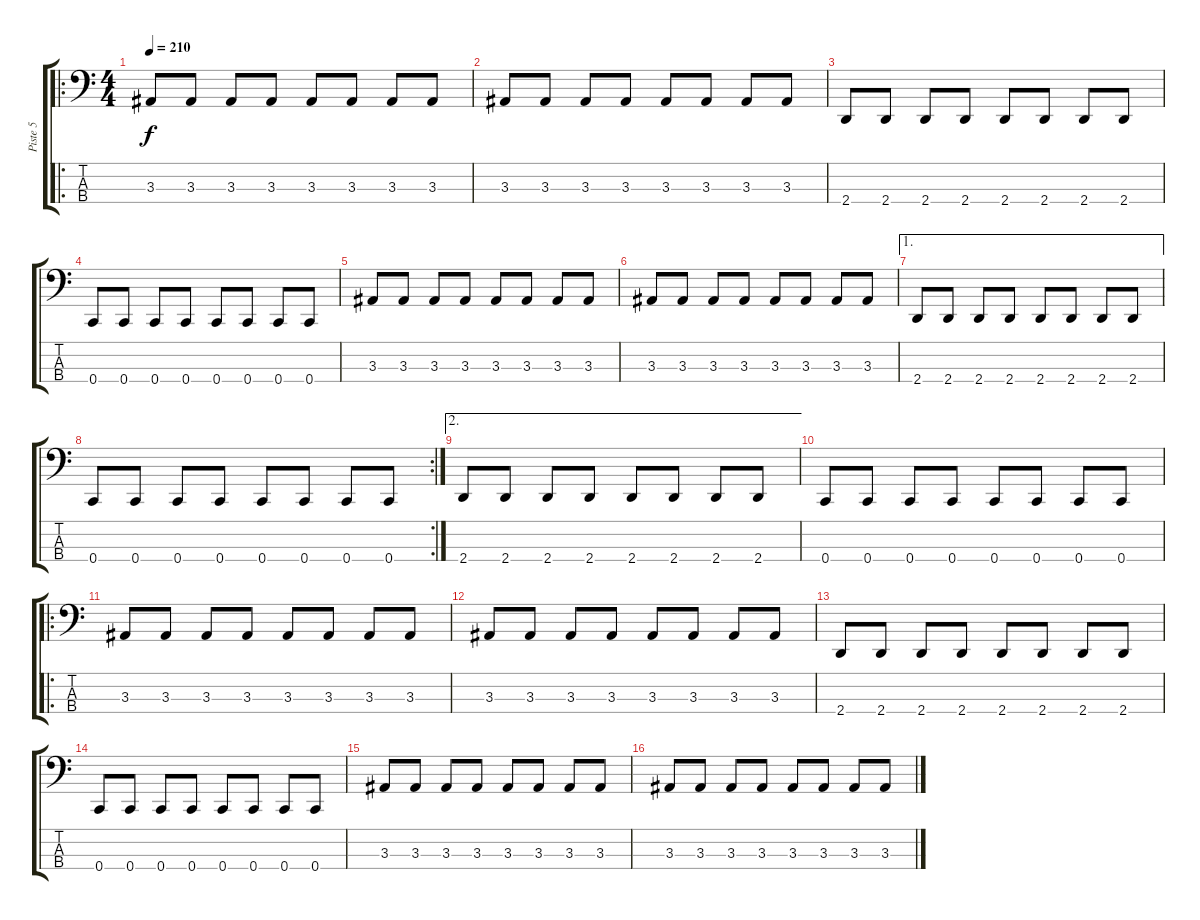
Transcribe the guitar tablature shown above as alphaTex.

\track ("Piste 5" "Piste 5") {instrument electricbassfinger}
\staff {score tabs}
\tuning (F2 C2 G1 C1) {hide}
\ro
\ts (4 4)
\tempo 210
\clef f4
\ks c
3.3.8{dy f} 3.3.8 3.3.8 3.3.8 3.3.8 3.3.8 3.3.8 3.3.8 |
3.3.8 3.3.8 3.3.8 3.3.8 3.3.8 3.3.8 3.3.8 3.3.8 |
2.4.8 2.4.8 2.4.8 2.4.8 2.4.8 2.4.8 2.4.8 2.4.8 |
0.4.8 0.4.8 0.4.8 0.4.8 0.4.8 0.4.8 0.4.8 0.4.8 |
3.3.8 3.3.8 3.3.8 3.3.8 3.3.8 3.3.8 3.3.8 3.3.8 |
3.3.8 3.3.8 3.3.8 3.3.8 3.3.8 3.3.8 3.3.8 3.3.8 |
\ae 1
2.4.8 2.4.8 2.4.8 2.4.8 2.4.8 2.4.8 2.4.8 2.4.8 |
\rc 2
0.4.8 0.4.8 0.4.8 0.4.8 0.4.8 0.4.8 0.4.8 0.4.8 |
\ae 2
2.4.8 2.4.8 2.4.8 2.4.8 2.4.8 2.4.8 2.4.8 2.4.8 |
0.4.8 0.4.8 0.4.8 0.4.8 0.4.8 0.4.8 0.4.8 0.4.8 |
\ro
3.3.8 3.3.8 3.3.8 3.3.8 3.3.8 3.3.8 3.3.8 3.3.8 |
3.3.8 3.3.8 3.3.8 3.3.8 3.3.8 3.3.8 3.3.8 3.3.8 |
2.4.8 2.4.8 2.4.8 2.4.8 2.4.8 2.4.8 2.4.8 2.4.8 |
0.4.8 0.4.8 0.4.8 0.4.8 0.4.8 0.4.8 0.4.8 0.4.8 |
3.3.8 3.3.8 3.3.8 3.3.8 3.3.8 3.3.8 3.3.8 3.3.8 |
3.3.8 3.3.8 3.3.8 3.3.8 3.3.8 3.3.8 3.3.8 3.3.8
